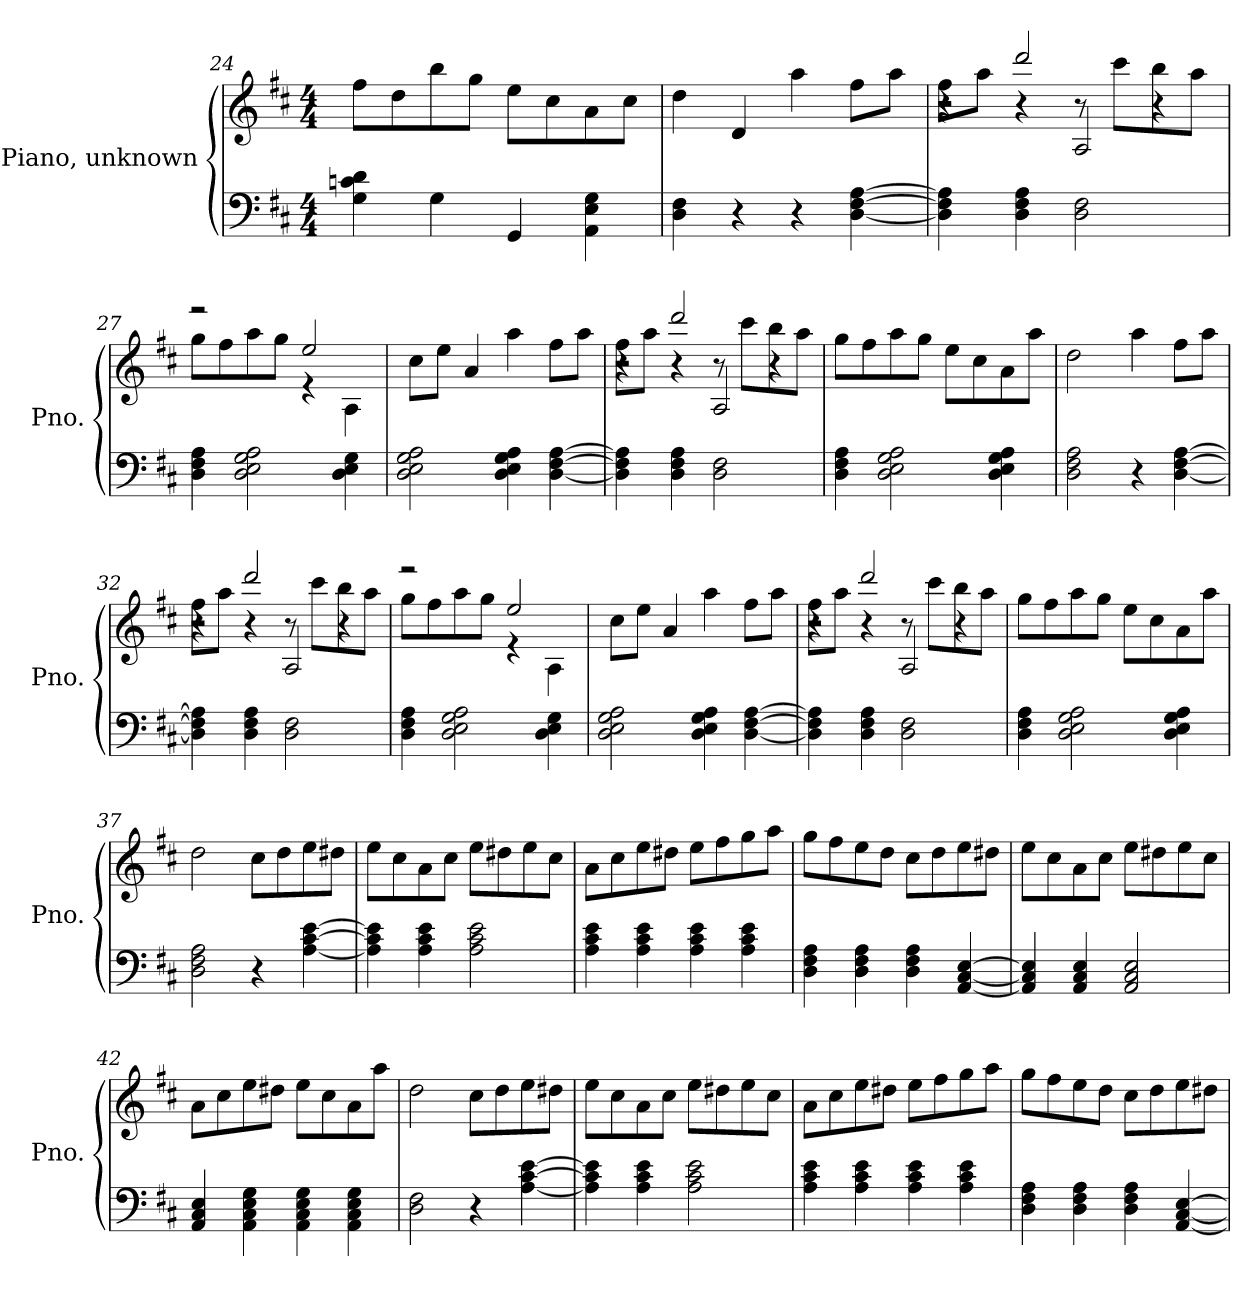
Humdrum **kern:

**kern	**kern
*part1	*part1
*staff2	*staff1
*I"Piano, unknown	*
*I'Pno.	*
*clefF4	*clefG2
*k[f#c#]	*k[f#c#]
*M4/4	*M4/4
=24	=24
4G\ 4cn\ 4d\	8ff#\L
.	8dd\
4G\	8bb\
.	8gg\J
4GG/	8ee\L
.	8cc#\
4AA\ 4E\ 4G\	8a\
.	8cc#\J
=25	=25
4D\ 4F#\	4dd\
4r	4d/
4r	4aa\
[4D\ [4F#\ [4A\	8ff#\L
.	8aa\J
!!LO:LB:g=z
=26	=26
*	*^
*	*	*^
4D\] 4F#\] 4A\]	4r	8ff#\L	2r
.	.	8aa\J	.
4D\ 4F#\ 4A\	2ddd/	4r	.
2D\ 2F#\	.	8r	2A/
.	.	8ccc#\L	.
.	4r	8bb\	.
.	.	8aa\J	.
*	*	*v	*v
=27	=27	=27
4D\ 4F#\ 4A\	2r	8gg\L
.	.	8ff#\
2D\ 2E\ 2G\ 2A\	.	8aa\
.	.	8gg\J
.	2ee/	4r
4D\ 4E\ 4G\	.	4A\
*	*v	*v
=28	=28
2D\ 2E\ 2G\ 2A\	8cc#\L
.	8ee\J
.	4a/
4D\ 4E\ 4G\ 4A\	4aa\
[4D\ [4F#\ [4A\	8ff#\L
.	8aa\J
=29	=29
*	*^
*	*	*^
4D\] 4F#\] 4A\]	4r	8ff#\L	2r
.	.	8aa\J	.
4D\ 4F#\ 4A\	2ddd/	4r	.
2D\ 2F#\	.	8r	2A/
.	.	8ccc#\L	.
.	4r	8bb\	.
.	.	8aa\J	.
*	*v	*v	*v
=30	=30
4D\ 4F#\ 4A\	8gg\L
.	8ff#\
2D\ 2E\ 2G\ 2A\	8aa\
.	8gg\J
.	8ee\L
.	8cc#\
4D\ 4E\ 4G\ 4A\	8a\
.	8aa\J
!!LO:PB:g=z
=31	=31
2D\ 2F#\ 2A\	2dd\
4r	4aa\
[4D\ [4F#\ [4A\	8ff#\L
.	8aa\J
=32	=32
*	*^
*	*	*^
4D\] 4F#\] 4A\]	4r	8ff#\L	2r
.	.	8aa\J	.
4D\ 4F#\ 4A\	2ddd/	4r	.
2D\ 2F#\	.	8r	2A/
.	.	8ccc#\L	.
.	4r	8bb\	.
.	.	8aa\J	.
*	*	*v	*v
=33	=33	=33
4D\ 4F#\ 4A\	2r	8gg\L
.	.	8ff#\
2D\ 2E\ 2G\ 2A\	.	8aa\
.	.	8gg\J
.	2ee/	4r
4D\ 4E\ 4G\	.	4A\
*	*v	*v
=34	=34
2D\ 2E\ 2G\ 2A\	8cc#\L
.	8ee\J
.	4a/
4D\ 4E\ 4G\ 4A\	4aa\
[4D\ [4F#\ [4A\	8ff#\L
.	8aa\J
=35	=35
*	*^
*	*	*^
4D\] 4F#\] 4A\]	4r	8ff#\L	2r
.	.	8aa\J	.
4D\ 4F#\ 4A\	2ddd/	4r	.
2D\ 2F#\	.	8r	2A/
.	.	8ccc#\L	.
.	4r	8bb\	.
.	.	8aa\J	.
*	*v	*v	*v
!!LO:LB:g=z
=36	=36
4D\ 4F#\ 4A\	8gg\L
.	8ff#\
2D\ 2E\ 2G\ 2A\	8aa\
.	8gg\J
.	8ee\L
.	8cc#\
4D\ 4E\ 4G\ 4A\	8a\
.	8aa\J
=37	=37
2D\ 2F#\ 2A\	2dd\
4r	8cc#\L
.	8dd\
[4A\ [4c#\ [4e\	8ee\
.	8dd#X\J
=38	=38
4A\] 4c#\] 4e\]	8ee\L
.	8cc#\
4A\ 4c#\ 4e\	8a\
.	8cc#\J
2A\ 2c#\ 2e\	8ee\L
.	8dd#X\
.	8ee\
.	8cc#\J
=39	=39
4A\ 4c#\ 4e\	8a\L
.	8cc#\
4A\ 4c#\ 4e\	8ee\
.	8dd#X\J
4A\ 4c#\ 4e\	8ee\L
.	8ff#\
4A\ 4c#\ 4e\	8gg\
.	8aa\J
=40	=40
4D\ 4F#\ 4A\	8gg\L
.	8ff#\
4D\ 4F#\ 4A\	8ee\
.	8dd\J
4D\ 4F#\ 4A\	8cc#\L
.	8dd\
[4AA/ [4C#/ [4E/	8ee\
.	8dd#X\J
!!LO:LB:g=z
=41	=41
4AA/] 4C#/] 4E/]	8ee\L
.	8cc#\
4AA/ 4C#/ 4E/	8a\
.	8cc#\J
2AA/ 2C#/ 2E/	8ee\L
.	8dd#X\
.	8ee\
.	8cc#\J
=42	=42
4AA/ 4C#/ 4E/	8a\L
.	8cc#\
4AA\ 4C#\ 4E\ 4G\	8ee\
.	8dd#X\J
4AA\ 4C#\ 4E\ 4G\	8ee\L
.	8cc#\
4AA\ 4C#\ 4E\ 4G\	8a\
.	8aa\J
=43	=43
2D\ 2F#\	2dd\
4r	8cc#\L
.	8dd\
[4A\ [4c#\ [4e\	8ee\
.	8dd#X\J
=44	=44
4A\] 4c#\] 4e\]	8ee\L
.	8cc#\
4A\ 4c#\ 4e\	8a\
.	8cc#\J
2A\ 2c#\ 2e\	8ee\L
.	8dd#X\
.	8ee\
.	8cc#\J
=45	=45
4A\ 4c#\ 4e\	8a\L
.	8cc#\
4A\ 4c#\ 4e\	8ee\
.	8dd#X\J
4A\ 4c#\ 4e\	8ee\L
.	8ff#\
4A\ 4c#\ 4e\	8gg\
.	8aa\J
!!LO:LB:g=z
=46	=46
4D\ 4F#\ 4A\	8gg\L
.	8ff#\
4D\ 4F#\ 4A\	8ee\
.	8dd\J
4D\ 4F#\ 4A\	8cc#\L
.	8dd\
[4AA/ [4C#/ [4E/	8ee\
.	8dd#X\J
=	=
*-	*-
